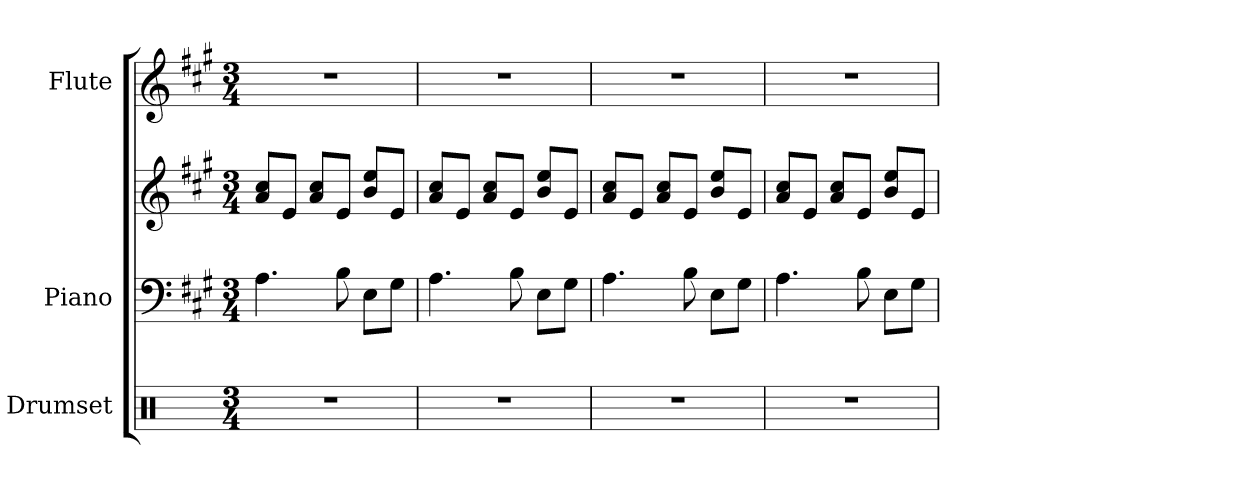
**kern	**kern	**kern	**kern
*part3	*part2	*part2	*part1
*staff4	*staff3	*staff2	*staff1
*I"Drumset	*I"Piano	*	*I"Flute
*I'Drs.	*I'Pno.	*	*I'Fl.
*clefX	*clefF4	*clefG2	*clefG2
*k[]	*k[f#c#g#]	*k[f#c#g#]	*k[f#c#g#]
*M3/4	*M3/4	*M3/4	*M3/4
*MM152	*MM152	*MM152	*MM152
=1	=1	=1	=1
2.r	4.A\	8a/ 8cc#/L	2.r
.	.	8e/J	.
.	.	8a/ 8cc#/L	.
.	8B\	8e/J	.
.	8E\L	8b/ 8ee/L	.
.	8G#\J	8e/J	.
=2	=2	=2	=2
2.r	4.A\	8a/ 8cc#/L	2.r
.	.	8e/J	.
.	.	8a/ 8cc#/L	.
.	8B\	8e/J	.
.	8E\L	8b/ 8ee/L	.
.	8G#\J	8e/J	.
=3	=3	=3	=3
2.r	4.A\	8a/ 8cc#/L	2.r
.	.	8e/J	.
.	.	8a/ 8cc#/L	.
.	8B\	8e/J	.
.	8E\L	8b/ 8ee/L	.
.	8G#\J	8e/J	.
=4	=4	=4	=4
2.r	4.A\	8a/ 8cc#/L	2.r
.	.	8e/J	.
.	.	8a/ 8cc#/L	.
.	8B\	8e/J	.
.	8E\L	8b/ 8ee/L	.
.	8G#\J	8e/J	.
=	=	=	=
*-	*-	*-	*-
